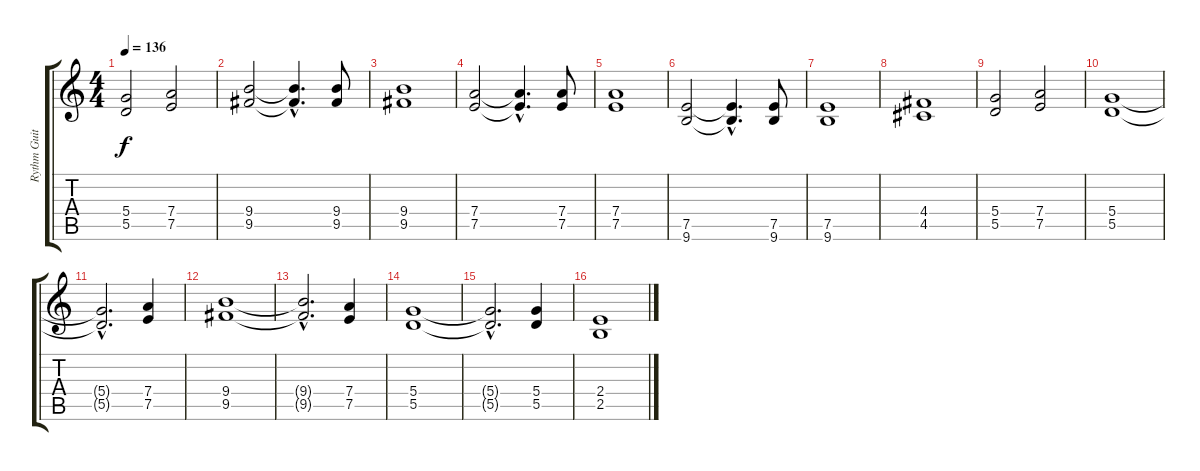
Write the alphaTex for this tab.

\track ("Rythm Guitar" "Rythm Guit") {instrument distortionguitar}
\staff {score tabs}
\tuning (E4 B3 G3 D3 A2 D2) {hide}
\ts (4 4)
\tempo 136
\clef g2
\ks c
(5.4 5.5).2{dy f} (7.4 7.5).2 |
(9.4 9.5).2 (9.4{hac t} 9.5{hac t}).4{d} (9.4 9.5).8 |
(9.4 9.5).1 |
(7.4 7.5).2 (7.4{hac t} 7.5{hac t}).4{d} (7.4 7.5).8 |
(7.4 7.5).1 |
(7.5 9.6).2 (7.5{hac t} 9.6{hac t}).4{d} (7.5 9.6).8 |
(7.5 9.6).1 |
(4.4 4.5).1 |
(5.4 5.5).2 (7.4 7.5).2 |
(5.4 5.5).1 |
(5.4{hac t} 5.5{hac t}).2{d} (7.4 7.5).4 |
(9.4 9.5).1 |
(9.4{hac t} 9.5{hac t}).2{d} (7.4 7.5).4 |
(5.4 5.5).1 |
(5.4{hac t} 5.5{hac t}).2{d} (5.4 5.5).4 |
(2.4 2.5).1
